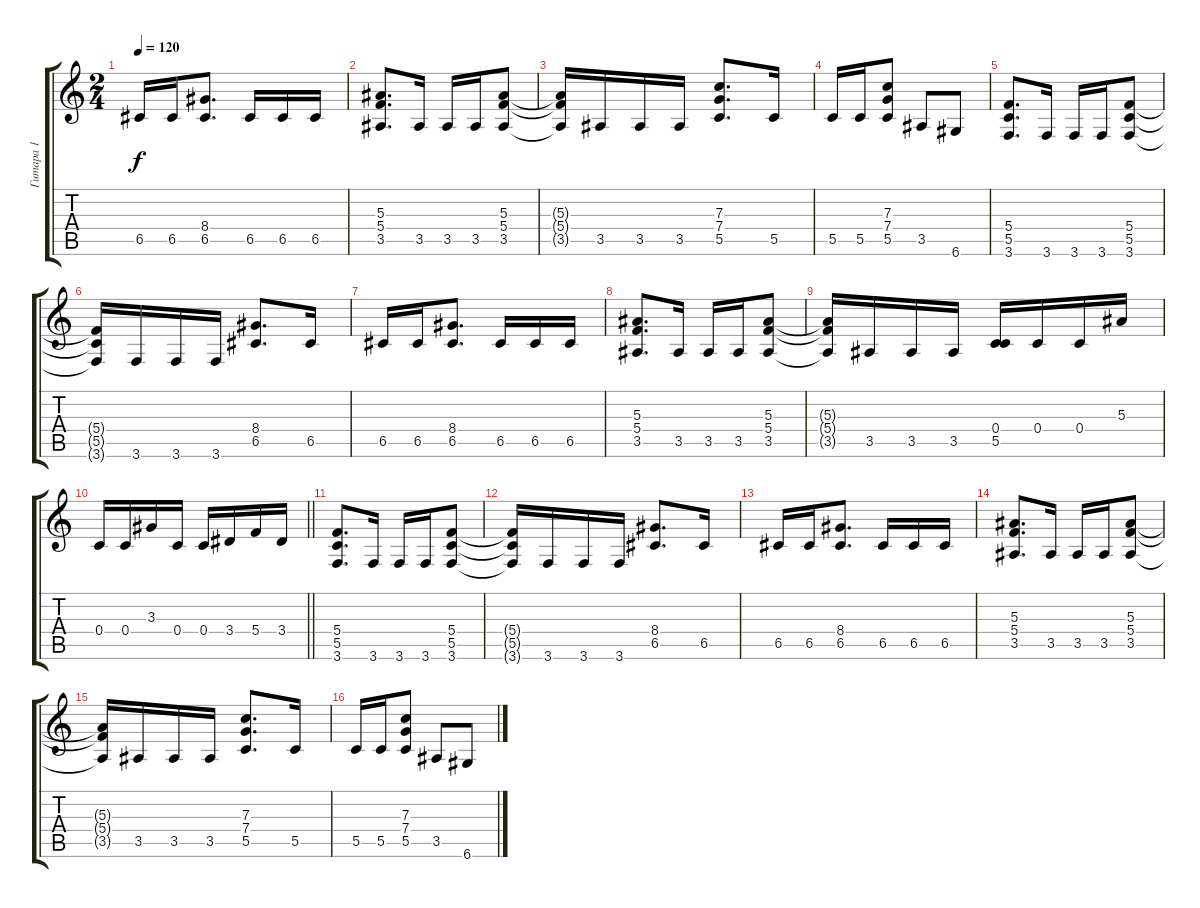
\track ("Гитара 1" "Гитара 1") {instrument distortionguitar}
\staff {score tabs}
\tuning (D4 A3 F3 C3 G2 D2) {hide}
\ts (2 4)
\tempo 120
\clef g2
\ks c
6.5.16{dy f} 6.5.16 (8.4 6.5).8{d} 6.5.16 6.5.16 6.5.16 |
(5.3 5.4 3.5).8{d} 3.5.16 3.5.16 3.5.16 (5.3 5.4 3.5).8 |
(5.3{t} 5.4{t} 3.5{t}).16 3.5.16 3.5.16 3.5.16 (7.3 7.4 5.5).8{d} 5.5.16 |
5.5.16 5.5.16 (7.3 7.4 5.5).8 3.5.8 6.6.8 |
(5.4 5.5 3.6).8{d} 3.6.16 3.6.16 3.6.16 (5.4 5.5 3.6).8 |
(5.4{t} 5.5{t} 3.6{t}).16 3.6.16 3.6.16 3.6.16 (8.4 6.5).8{d} 6.5.16 |
6.5.16 6.5.16 (8.4 6.5).8{d} 6.5.16 6.5.16 6.5.16 |
(5.3 5.4 3.5).8{d} 3.5.16 3.5.16 3.5.16 (5.3 5.4 3.5).8 |
(5.3{t} 5.4{t} 3.5{t}).16 3.5.16 3.5.16 3.5.16 (0.4 5.5).16 0.4.16 0.4.16 5.3.16 |
\barLineRight lightlight
0.4.16 0.4.16 3.3.16 0.4.16 0.4.16 3.4.16 5.4.16 3.4.16 |
(5.4 5.5 3.6).8{d} 3.6.16 3.6.16 3.6.16 (5.4 5.5 3.6).8 |
(5.4{t} 5.5{t} 3.6{t}).16 3.6.16 3.6.16 3.6.16 (8.4 6.5).8{d} 6.5.16 |
6.5.16 6.5.16 (8.4 6.5).8{d} 6.5.16 6.5.16 6.5.16 |
(5.3 5.4 3.5).8{d} 3.5.16 3.5.16 3.5.16 (5.3 5.4 3.5).8 |
(5.3{t} 5.4{t} 3.5{t}).16 3.5.16 3.5.16 3.5.16 (7.3 7.4 5.5).8{d} 5.5.16 |
5.5.16 5.5.16 (7.3 7.4 5.5).8 3.5.8 6.6.8
